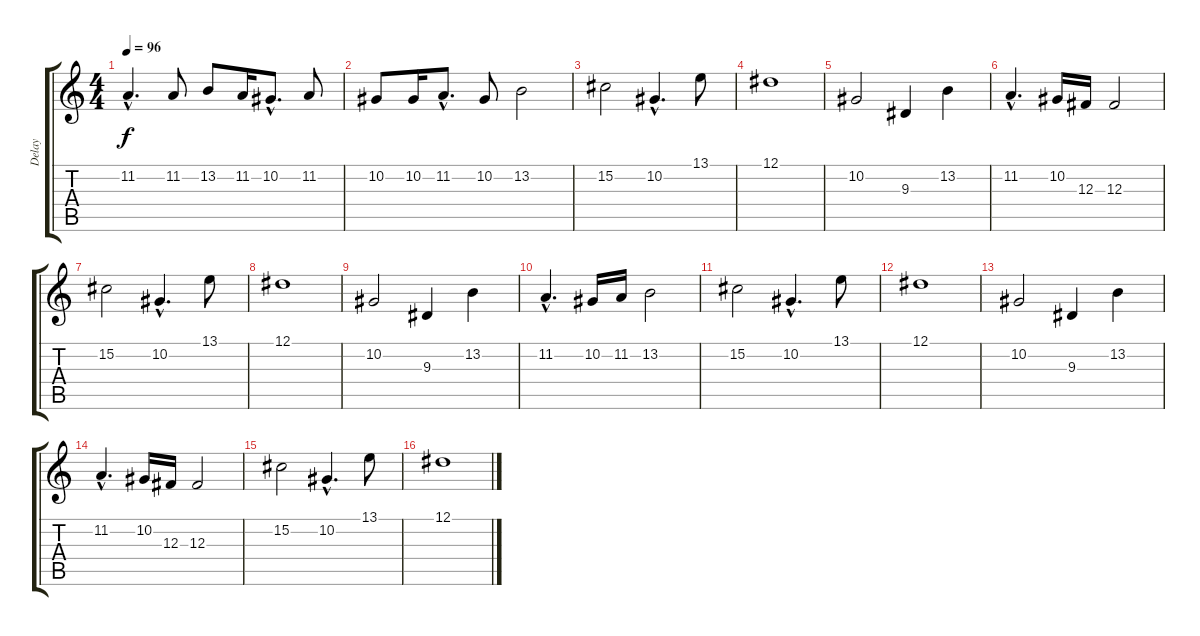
\track ("Delay" "Delay") {instrument pad8sweep}
\staff {score tabs}
\tuning (Eb4 Bb3 Gb3 Db3 Ab2 Eb2) {hide}
\ts (4 4)
\tempo 96
\clef g2
\ks c
11.2{hac}.4{d dy f} 11.2.8 13.2.8 11.2.16 10.2{hac}.8{d} 11.2.8 |
10.2.8 10.2.16 11.2{hac}.8{d} 10.2.8 13.2.2 |
\section ("" "")
15.2.2 10.2{hac}.4{d} 13.1.8 |
12.1.1 |
10.2.2 9.3.4 13.2.4 |
11.2{hac}.4{d} 10.2.16 12.3.16 12.3.2 |
15.2.2 10.2{hac}.4{d} 13.1.8 |
12.1.1 |
10.2.2 9.3.4 13.2.4 |
11.2{hac}.4{d} 10.2.16 11.2.16 13.2.2 |
15.2.2 10.2{hac}.4{d} 13.1.8 |
12.1.1 |
10.2.2 9.3.4 13.2.4 |
11.2{hac}.4{d} 10.2.16 12.3.16 12.3.2 |
15.2.2 10.2{hac}.4{d} 13.1.8 |
12.1.1
